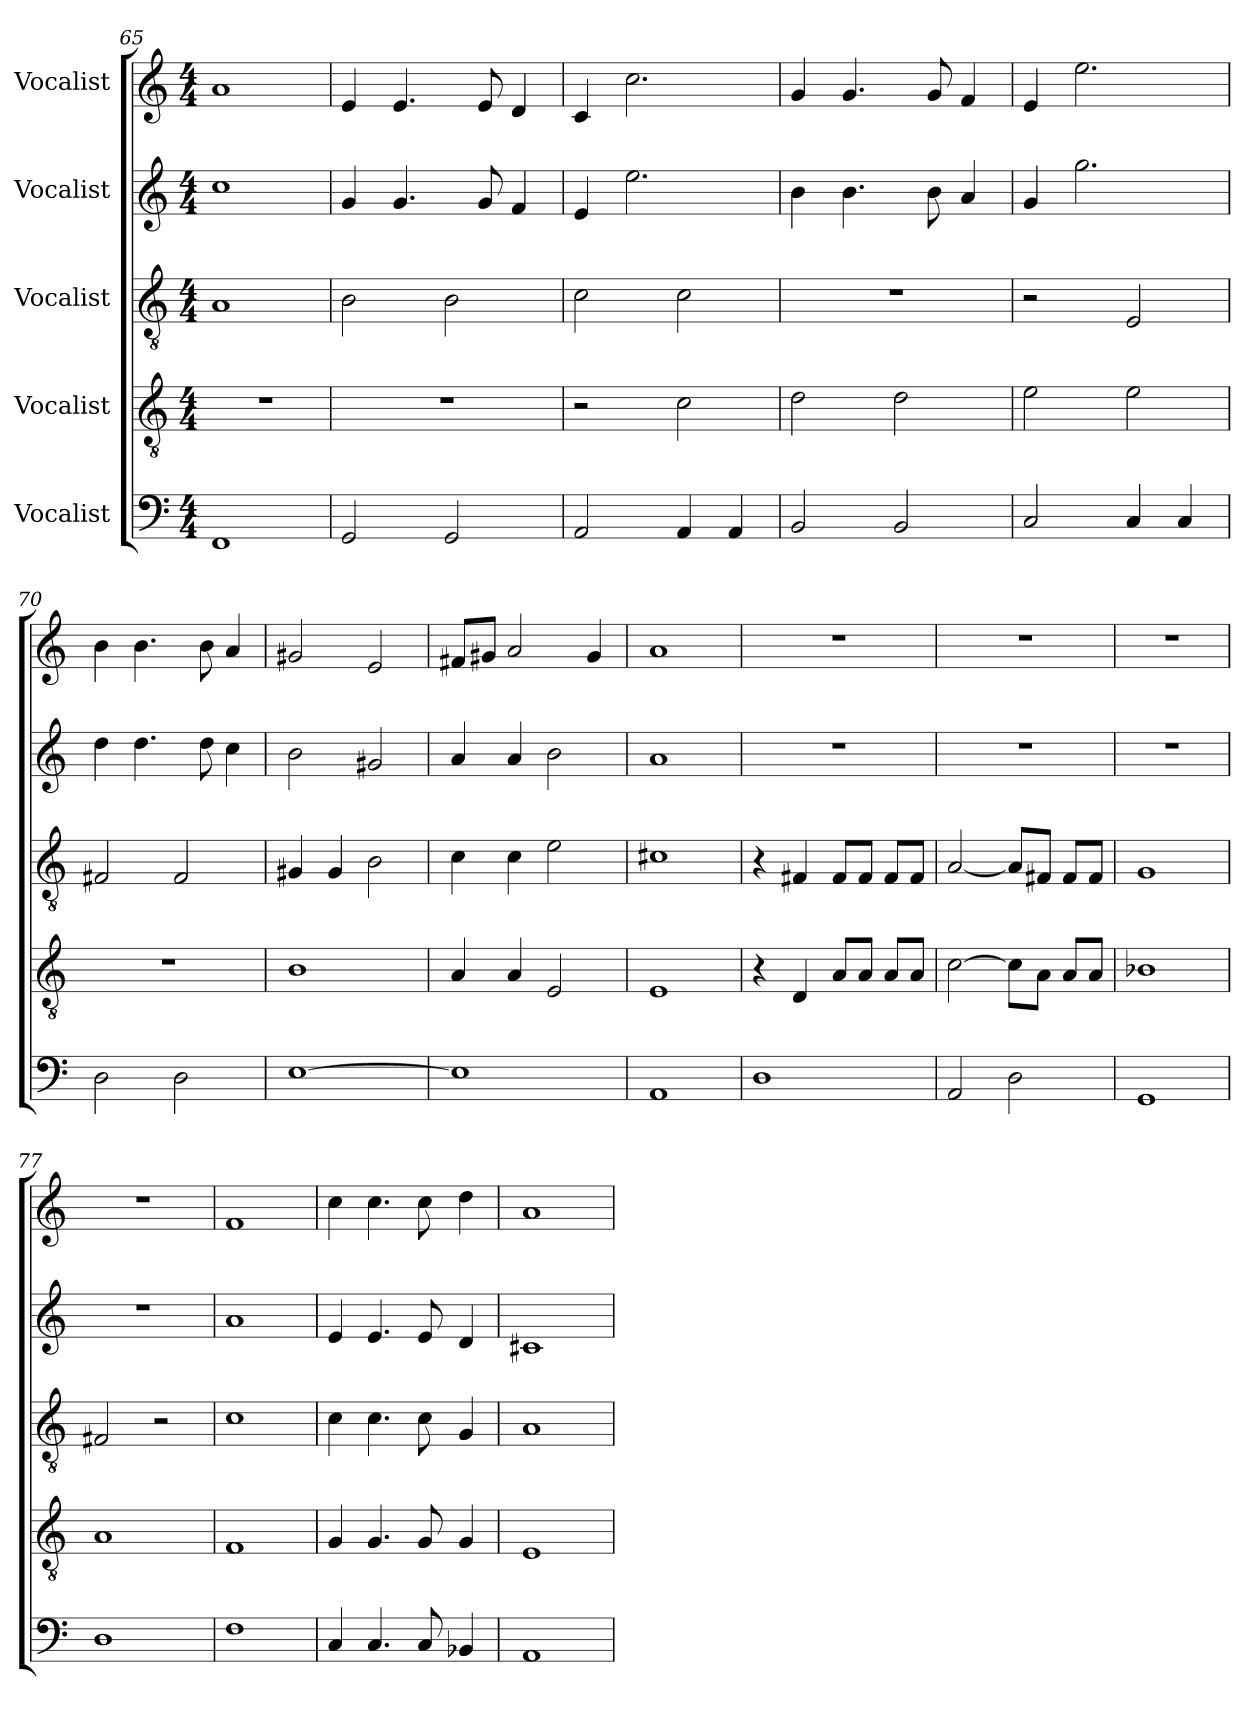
**kern	**kern	**kern	**kern	**kern
*part5	*part4	*part3	*part2	*part1
*staff5	*staff4	*staff3	*staff2	*staff1
*I"Vocalist	*I"Vocalist	*I"Vocalist	*I"Vocalist	*I"Vocalist
*clefF4	*clefGv2	*clefGv2	*clefG2	*clefG2
*k[]	*k[]	*k[]	*k[]	*k[]
*M4/4	*M4/4	*M4/4	*M4/4	*M4/4
=65	=65	=65	=65	=65
1FF	1r	1A	1cc	1a
=66	=66	=66	=66	=66
2GG/	1r	2B\	4g/	4e/
.	.	.	4.g/	4.e/
2GG/	.	2B\	.	.
.	.	.	8g/	8e/
.	.	.	4f/	4d/
=67	=67	=67	=67	=67
2AA/	2r	2c\	4e/	4c/
.	.	.	2.ee\	2.cc\
4AA/	2c\	2c\	.	.
4AA/	.	.	.	.
=68	=68	=68	=68	=68
2BB/	2d\	1r	4b\	4g/
.	.	.	4.b\	4.g/
2BB/	2d\	.	.	.
.	.	.	8b\	8g/
.	.	.	4a/	4f/
=69	=69	=69	=69	=69
2C/	2e\	2r	4g/	4e/
.	.	.	2.gg\	2.ee\
4C/	2e\	2E/	.	.
4C/	.	.	.	.
=70	=70	=70	=70	=70
2D\	1r	2F#X/	4dd\	4b\
.	.	.	4.dd\	4.b\
2D\	.	2F#/	.	.
.	.	.	8dd\	8b\
.	.	.	4cc\	4a/
=71	=71	=71	=71	=71
[1E	1B	4G#X/	2b\	2g#X/
.	.	4G#/	.	.
.	.	2B\	2g#X/	2e/
=72	=72	=72	=72	=72
1E]	4A/	4c\	4a/	8f#X/L
.	.	.	.	8g#X/J
.	4A/	4c\	4a/	2a/
.	2E/	2e\	2b\	.
.	.	.	.	4g#/
=73	=73	=73	=73	=73
1AA	1E	1c#X	1a	1a
=74	=74	=74	=74	=74
1D	4r	4r	1r	1r
.	4D/	4F#X/	.	.
.	8A/L	8F#/L	.	.
.	8A/J	8F#/J	.	.
.	8A/L	8F#/L	.	.
.	8A/J	8F#/J	.	.
=75	=75	=75	=75	=75
2AA/	[2c\	[2A/	1r	1r
2D\	8c\L]	8A/L]	.	.
.	8A\J	8F#X/J	.	.
.	8A/L	8F#/L	.	.
.	8A/J	8F#/J	.	.
=76	=76	=76	=76	=76
1GG	1B-X	1G	1r	1r
=77	=77	=77	=77	=77
1D	1A	2F#X/	1r	1r
.	.	2r	.	.
=78	=78	=78	=78	=78
1F	1F	1c	1a	1f
=79	=79	=79	=79	=79
4C/	4G/	4c\	4e/	4cc\
4.C/	4.G/	4.c\	4.e/	4.cc\
8C/	8G/	8c\	8e/	8cc\
4BB-X/	4G/	4G/	4d/	4dd\
=80	=80	=80	=80	=80
1AA	1E	1A	1c#X	1a
=	=	=	=	=
*-	*-	*-	*-	*-
